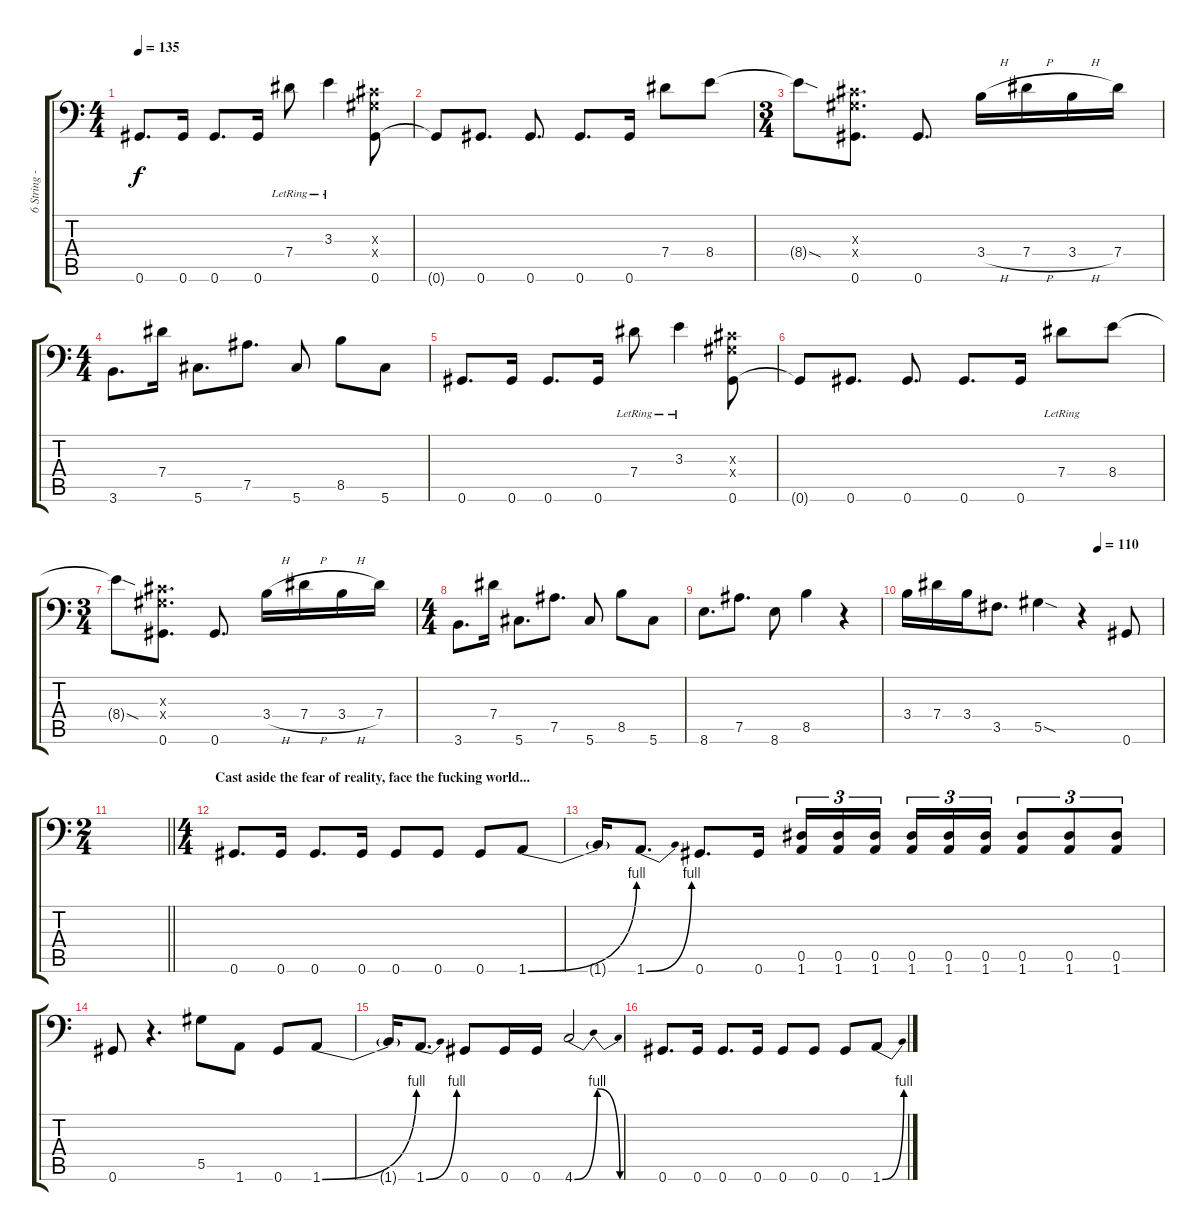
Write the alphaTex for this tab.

\track ("6 String - Jon" "6 String -") {instrument acousticguitarsteel}
\staff {score tabs}
\tuning (Bb3 F3 Db3 Ab2 Eb2 Ab1) {hide}
\ts (4 4)
\tempo 135
\clef f4
\ks c
0.6.8{d dy f} 0.6.16 0.6.8{d} 0.6.16 7.4{lr}.8 3.3{lr}.4 (0.3{x} 0.4{x} 0.6).8 |
0.6{t}.8 0.6.8{d} 0.6.8{d} 0.6.8{d} 0.6.16 7.4.8 8.4.8 |
\ts (3 4)
8.4{sod t}.8 (0.3{x} 0.4{x} 0.6).8{d} 0.6.8{d} 3.4{h}.16 7.4{h}.16 3.4{h}.16 7.4.16 |
\ts (4 4)
3.6.8{d} 7.4.16 5.6.8{d} 7.5.8{d} 5.6.8 8.5.8 5.6.8 |
0.6.8{d} 0.6.16 0.6.8{d} 0.6.16 7.4{lr}.8 3.3{lr}.4 (0.3{x} 0.4{x} 0.6).8 |
0.6{t}.8 0.6.8{d} 0.6.8{d} 0.6.8{d} 0.6.16 7.4{lr}.8 8.4.8 |
\ts (3 4)
8.4{sod t}.8 (0.3{x} 0.4{x} 0.6).8{d} 0.6.8{d} 3.4{h}.16 7.4{h}.16 3.4{h}.16 7.4.16 |
\ts (4 4)
3.6.8{d} 7.4.16 5.6.8{d} 7.5.8{d} 5.6.8 8.5.8 5.6.8 |
8.6.8{d} 7.5.8{d} 8.6.8 8.5.4 r.4 |
\tempo (110 0.75)
3.4.16 7.4.16 3.4.16 3.5.8{d} 5.5{sod}.4 r.4 0.6.8 |
\ts (2 4)
\barLineRight lightlight
|
\ts (4 4)
\section ("" "Cast aside the fear of reality, face the fucking world...")
0.6.8{d} 0.6.16 0.6.8{d} 0.6.16 0.6.8 0.6.8 0.6.8 1.6{be (bend 0 0 60 4)}.8 |
1.6{t}.16 1.6{be (bend 0 0 60 4)}.8{d} 0.6.8{d} 0.6.16 (0.5 1.6).16{tu (3 2)} (0.5 1.6).16{tu (3 2)} (0.5 1.6).16{tu (3 2) beam splitsecondary} (0.5 1.6).16{tu (3 2)} (0.5 1.6).16{tu (3 2)} (0.5 1.6).16{tu (3 2)} (0.5 1.6).8{tu (3 2)} (0.5 1.6).8{tu (3 2)} (0.5 1.6).8{tu (3 2)} |
0.6.8 r.4{d} 5.5.8 1.6.8 0.6.8 1.6{be (bend 0 0 60 4)}.8 |
1.6{t}.16 1.6{be (bend 0 0 60 4)}.8{d} 0.6.8 0.6.16 0.6.16 4.6{be (bendrelease 0 0 15 4 30 4 60 0)}.2 |
0.6.8{d} 0.6.16 0.6.8{d} 0.6.16 0.6.8 0.6.8 0.6.8 1.6{be (bend 0 0 60 4)}.8
